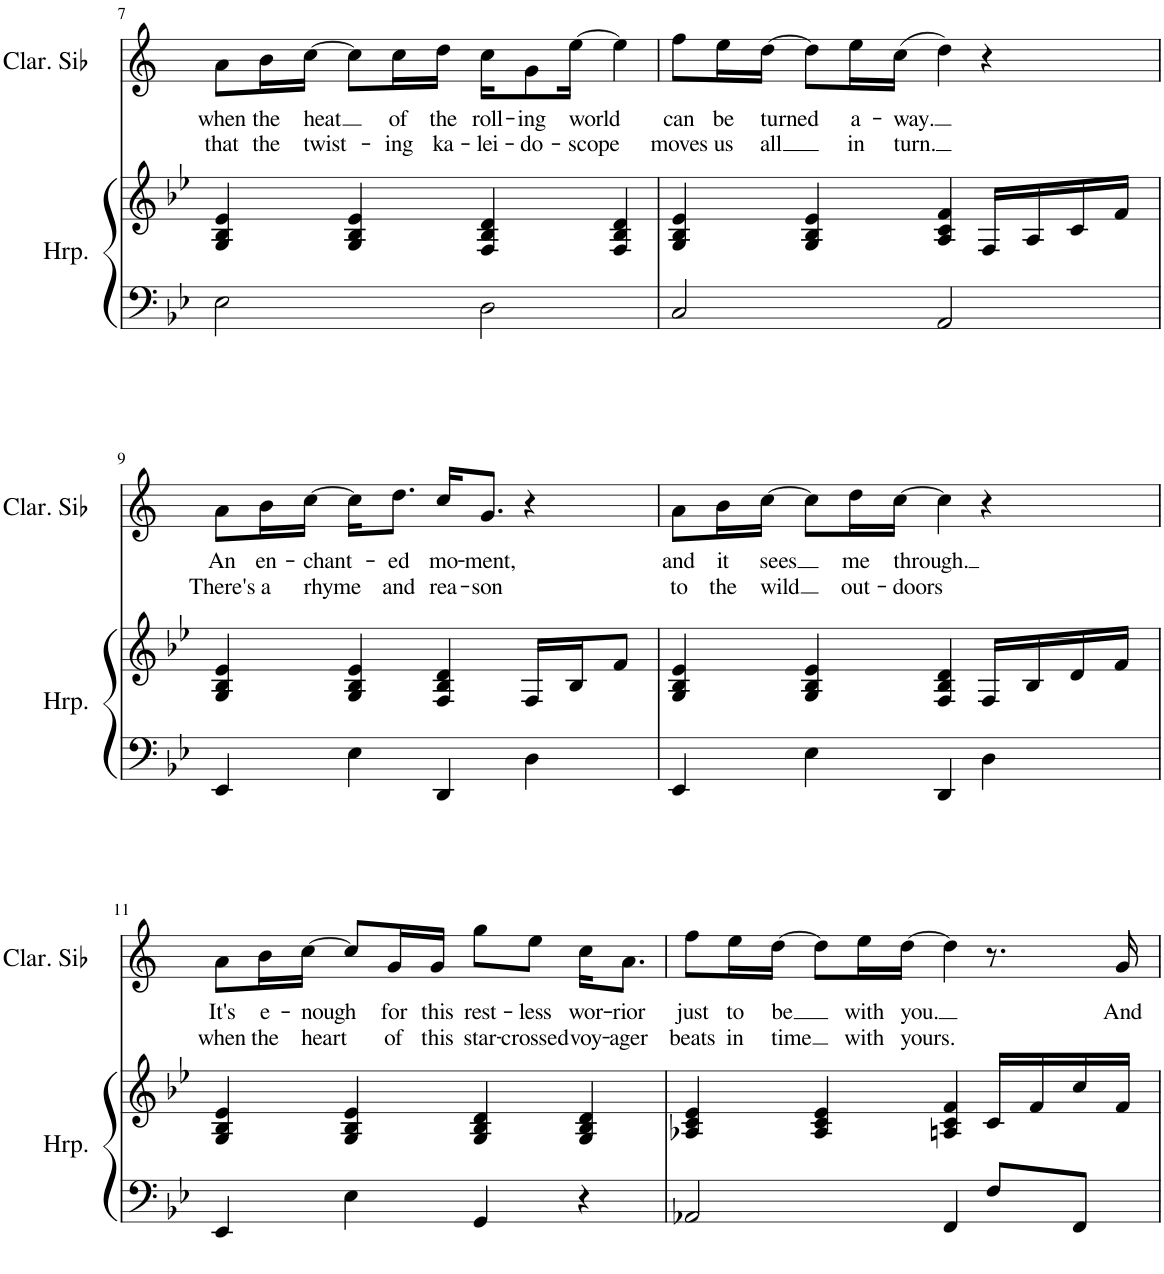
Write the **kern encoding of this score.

**kern	**kern	**kern	**text	**text
*part2	*part2	*part1	*part1	*part1
*staff3	*staff2	*staff1	*staff1	*staff1
*I"Harpe	*	*I"Clarinette en Sib	*	*
*I'Hrp.	*	*I'Clar. Sib	*	*
!!LO:PB:g=z
*clefF4	*clefG2	*clefG2	*	*
*	*	*Trd1c2	*	*
*k[b-e-]	*k[b-e-]	*k[]	*	*
*M4/4	*M4/4	*M4/4	*	*
=7	=7	=7	=7	=7
!	!	!	!LO:LY:b	!LO:LY:b
2E-\	4G/ 4B-/ 4e-/	8a\L	when	that
!	!	!	!LO:LY:b	!LO:LY:b
.	.	16b\L	the	the
!	!	!	!LO:LY:b	!LO:LY:b
.	.	[16cc\JJ	heat	twist-
.	4G/ 4B-/ 4e-/	8cc\L]	.	.
!	!	!	!LO:LY:b	!LO:LY:b
.	.	16cc\L	of	-ing
!	!	!	!LO:LY:b	!LO:LY:b
.	.	16dd\JJ	the	ka-
!	!	!	!LO:LY:b	!LO:LY:b
2D\	4F/ 4B-/ 4d/	16cc\KL	roll-	-lei-
!	!	!	!LO:LY:b	!LO:LY:b
.	.	8g\	-ing	-do-
!	!	!	!LO:LY:b	!LO:LY:b
.	.	[16ee\Jk	world	scope
.	4F/ 4B-/ 4d/	4ee\]	.	.
=8	=8	=8	=8	=8
!	!	!	!LO:LY:b	!LO:LY:b
2C/	4G/ 4B-/ 4e-/	8ff\L	can	moves
!	!	!	!LO:LY:b	!LO:LY:b
.	.	16ee\L	be	us
!	!	!	!LO:LY:b	!LO:LY:b
.	.	[16dd\JJ	turned	all
.	4G/ 4B-/ 4e-/	8dd\L]	.	.
!	!	!	!LO:LY:b	!LO:LY:b
.	.	16ee\L	a-	in
!	!	!	!LO:LY:b	!LO:LY:b
.	.	(16cc\JJ	-way.	turn.
2AA/	4A/ 4c/ 4f/	4dd\)	.	.
.	16F/LL	4r	.	.
.	16A/	.	.	.
.	16c/	.	.	.
.	16f/JJ	.	.	.
!!LO:LB:g=z
=9	=9	=9	=9	=9
!	!	!	!LO:LY:b	!LO:LY:b
4EE-/	4G/ 4B-/ 4e-/	8a\L	An	There's
!	!	!	!LO:LY:b	!LO:LY:b
.	.	16b\L	en-	a
!	!	!	!LO:LY:b	!LO:LY:b
.	.	[16cc\JJ	-chant-	rhyme
4E-\	4G/ 4B-/ 4e-/	16cc\KL]	.	.
!	!	!	!LO:LY:b	!LO:LY:b
.	.	8.dd\J	-ed	and
!	!	!	!LO:LY:b	!LO:LY:b
4DD/	4F/ 4B-/ 4d/	16cc/KL	mo-	rea-
!	!	!	!LO:LY:b	!LO:LY:b
.	.	8.g/J	-ment,	-son
4D\	16F/LL	4r	.	.
.	16B-/J	.	.	.
.	8f/J	.	.	.
=10	=10	=10	=10	=10
!	!	!	!LO:LY:b	!LO:LY:b
4EE-/	4G/ 4B-/ 4e-/	8a\L	and	to
!	!	!	!LO:LY:b	!LO:LY:b
.	.	16b\L	it	the
!	!	!	!LO:LY:b	!LO:LY:b
.	.	[16cc\JJ	sees	wild
4E-\	4G/ 4B-/ 4e-/	8cc\L]	.	.
!	!	!	!LO:LY:b	!LO:LY:b
.	.	16dd\L	me	out-
!	!	!	!LO:LY:b	!LO:LY:b
.	.	[16cc\JJ	through.	-doors
4DD/	4F/ 4B-/ 4d/	4cc\]	.	.
4D\	16F/LL	4r	.	.
.	16B-/	.	.	.
.	16d/	.	.	.
.	16f/JJ	.	.	.
!!LO:LB:g=z
=11	=11	=11	=11	=11
!	!	!	!LO:LY:b	!LO:LY:b
4EE-/	4G/ 4B-/ 4e-/	8a\L	It's	when
!	!	!	!LO:LY:b	!LO:LY:b
.	.	16b\L	e-	the
!	!	!	!LO:LY:b	!LO:LY:b
.	.	[16cc\JJ	-nough	heart
4E-\	4G/ 4B-/ 4e-/	8cc/L]	.	.
!	!	!	!LO:LY:b	!LO:LY:b
.	.	16g/L	for	of
!	!	!	!LO:LY:b	!LO:LY:b
.	.	16g/JJ	this	this
!	!	!	!LO:LY:b	!LO:LY:b
4GG/	4G/ 4B-/ 4d/	8gg\L	rest-	star-
!	!	!	!LO:LY:b	!LO:LY:b
.	.	8ee\J	-less	-crossed
!	!	!	!LO:LY:b	!LO:LY:b
4r	4G/ 4B-/ 4d/	16cc\KL	wor-	voy-
!	!	!	!LO:LY:b	!LO:LY:b
.	.	8.a\J	-rior	-ager
=12	=12	=12	=12	=12
!	!	!	!LO:LY:b	!LO:LY:b
2AA-X/	4A-X/ 4c/ 4e-/	8ff\L	just	beats
!	!	!	!LO:LY:b	!LO:LY:b
.	.	16ee\L	to	in
!	!	!	!LO:LY:b	!LO:LY:b
.	.	[16dd\JJ	be	time
.	4A-/ 4c/ 4e-/	8dd\L]	.	.
!	!	!	!LO:LY:b	!LO:LY:b
.	.	16ee\L	with	with
!	!	!	!LO:LY:b	!LO:LY:b
.	.	[16dd\JJ	you.	yours.
4FF/	4An/ 4c/ 4f/	4dd\]	.	.
8F/L	16c/LL	8.r	.	.
.	16f/	.	.	.
8FF/J	16cc/	.	.	.
!	!	!	!LO:LY:b	!
.	16f/JJ	16g/	And	.
=	=	=	=	=
*-	*-	*-	*-	*-
